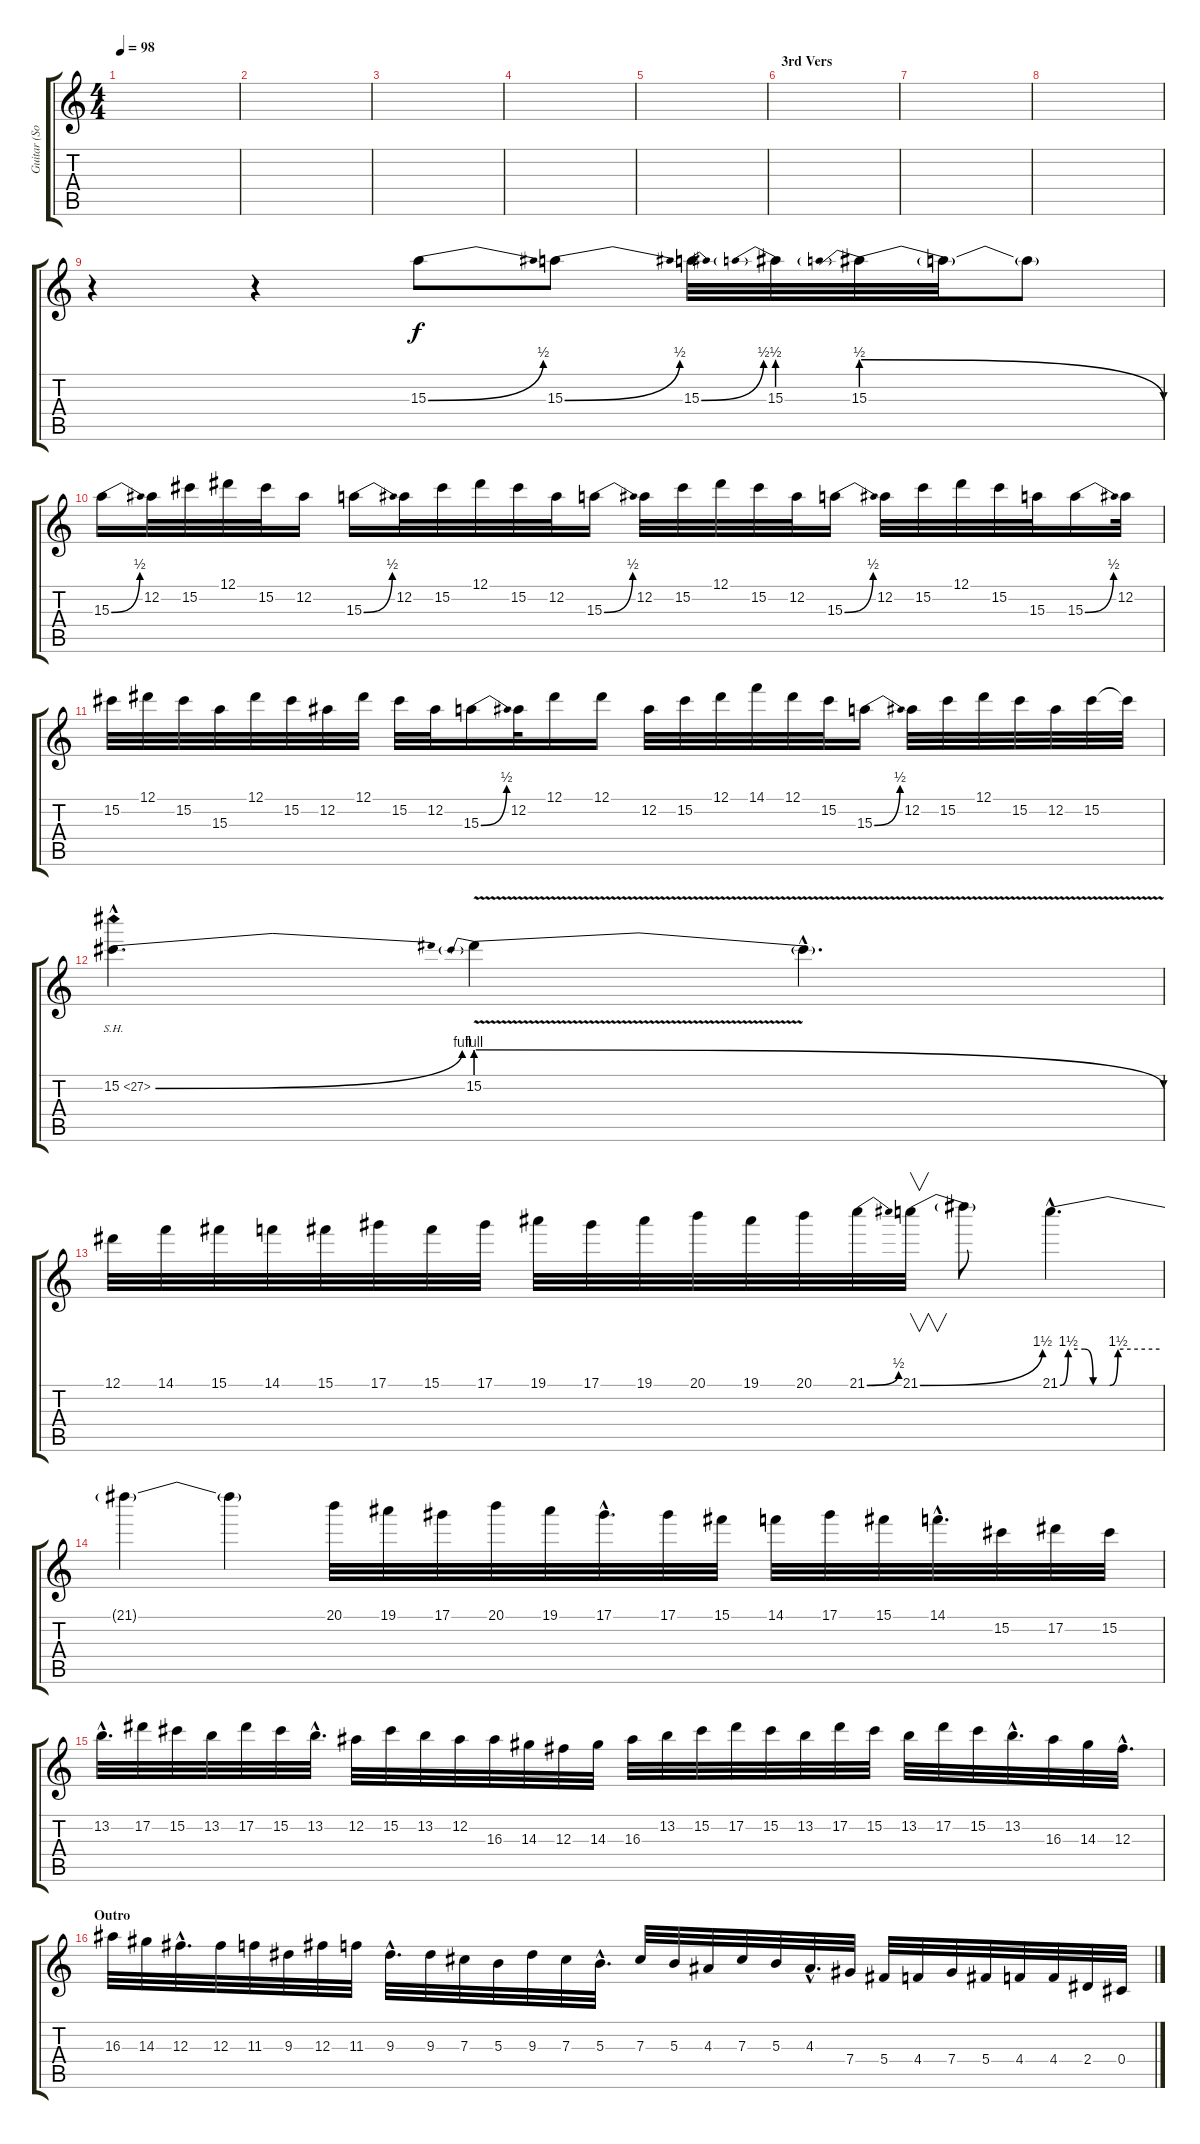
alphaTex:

\track ("Guitar (Solo)" "Guitar (So") {instrument distortionguitar}
\staff {score tabs}
\tuning (Eb4 Bb3 Gb3 Db3 Ab2 Eb2) {hide}
\ts (4 4)
\tempo 98
\clef g2
\ks c
|
|
|
|
|
\section ("" "3rd Vers")
|
|
|
r.4{volume 14} r.4 15.3{be (bend 0 0 60 2)}.8 15.3{be (bend 0 0 60 2)}.8 15.3{be (bend 0 0 60 2)}.32 15.3{be (prebend 0 2 60 2)}.32 15.3{be (prebendrelease 0 2 60 0)}.32 15.3{t}.32 15.3{t}.8 |
15.3{be (bend 0 0 60 2)}.16{volume 14} 12.2.32 15.2.32 12.1.32 15.2.32 12.2.16 15.3{be (bend 0 0 60 2)}.16 12.2.32 15.2.32 12.1.32 15.2.32 12.2.32 15.3{be (bend 0 0 60 2)}.16 12.2.32 15.2.32 12.1.32 15.2.32 12.2.32 15.3{be (bend 0 0 60 2)}.16 12.2.32 15.2.32 12.1.32 15.2.32 15.3.32 15.3{be (bend 0 0 60 2)}.16 12.2.32 |
15.2.32{volume 14} 12.1.32 15.2.32 15.3.32 12.1.32 15.2.32 12.2.32 12.1.32 15.2.32 12.2.32 15.3{be (bend 0 0 60 2)}.16 12.2.32 12.1.16 12.1.16 12.2.32 15.2.32 12.1.32 14.1.32 12.1.32 15.2.32 15.3{be (bend 0 0 60 2)}.16 12.2.32 15.2.32 12.1.32 15.2.32 12.2.32 15.2.32 15.2{t}.32 |
15.2{be (bend 0 0 60 4) sh 12 hac}.4{d volume 14} 15.2{be (prebendrelease 0 4 60 0) v}.4 15.2{hac t}.4{d} |
12.1.32 14.1.32 15.1.32 14.1.32 15.1.32 17.1.32 15.1.32 17.1.32 19.1.32 17.1.32 19.1.32 20.1.32 19.1.32 20.1.32 21.1{be (bend 0 0 60 2)}.32 21.1{be (bend 0 0 60 6)}.32{v} 21.1{t}.8 21.1{be (custom 0 0 5 6 15 6 20 0 30 0 35 6 60 6) hac}.4{d} |
21.1{t}.4{volume 14} 21.1{t}.4 20.1.32 19.1.32 17.1.32 20.1.32 19.1.32 17.1{hac}.32{d} 17.1.32 15.1.32 14.1.32 17.1.32 15.1.32 14.1{hac}.32{d} 15.2.32 17.2.32 15.2.32 |
13.2{hac}.32{d volume 14} 17.2.32 15.2.32 13.2.32 17.2.32 15.2.32 13.2{hac}.32{d} 12.2.32 15.2.32 13.2.32 12.2.32 16.3.32 14.3.32 12.3.32 14.3.32 16.3.32 13.2.32 15.2.32 17.2.32 15.2.32 13.2.32 17.2.32 15.2.32 13.2.32 17.2.32 15.2.32 13.2{hac}.32{d} 16.3.32 14.3.32 12.3{hac}.32{d} |
\section ("" "Outro")
16.3.32 14.3.32 12.3{hac}.32{d} 12.3.32 11.3.32 9.3.32 12.3.32 11.3.32 9.3{hac}.32{d} 9.3.32 7.3.32 5.3.32 9.3.32 7.3.32 5.3{hac}.32{d} 7.3.32 5.3.32 4.3.32 7.3.32 5.3.32 4.3{hac}.32{d} 7.4.32 5.4.32 4.4.32 7.4.32 5.4.32 4.4.32 4.4.32 2.4.32 0.4.32
